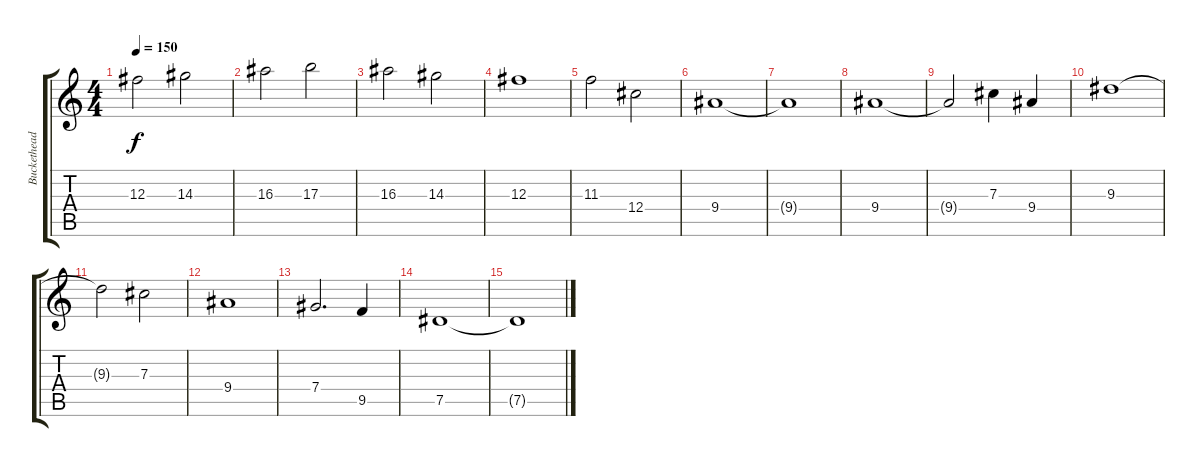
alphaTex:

\track ("Buckethead" "Buckethead") {instrument distortionguitar}
\staff {score tabs}
\tuning (Eb4 Bb3 Gb3 Db3 Ab2 Eb2) {hide}
\ts (4 4)
\tempo 150
\clef g2
\ks c
12.3.2{dy f} 14.3.2 |
16.3.2 17.3.2 |
16.3.2 14.3.2 |
12.3.1 |
11.3.2 12.4.2 |
9.4.1 |
9.4{t}.1 |
9.4.1 |
9.4{t}.2 7.3.4 9.4.4 |
9.3.1 |
9.3{t}.2 7.3.2 |
9.4.1 |
7.4.2{d} 9.5.4 |
7.5.1 |
7.5{t}.1
